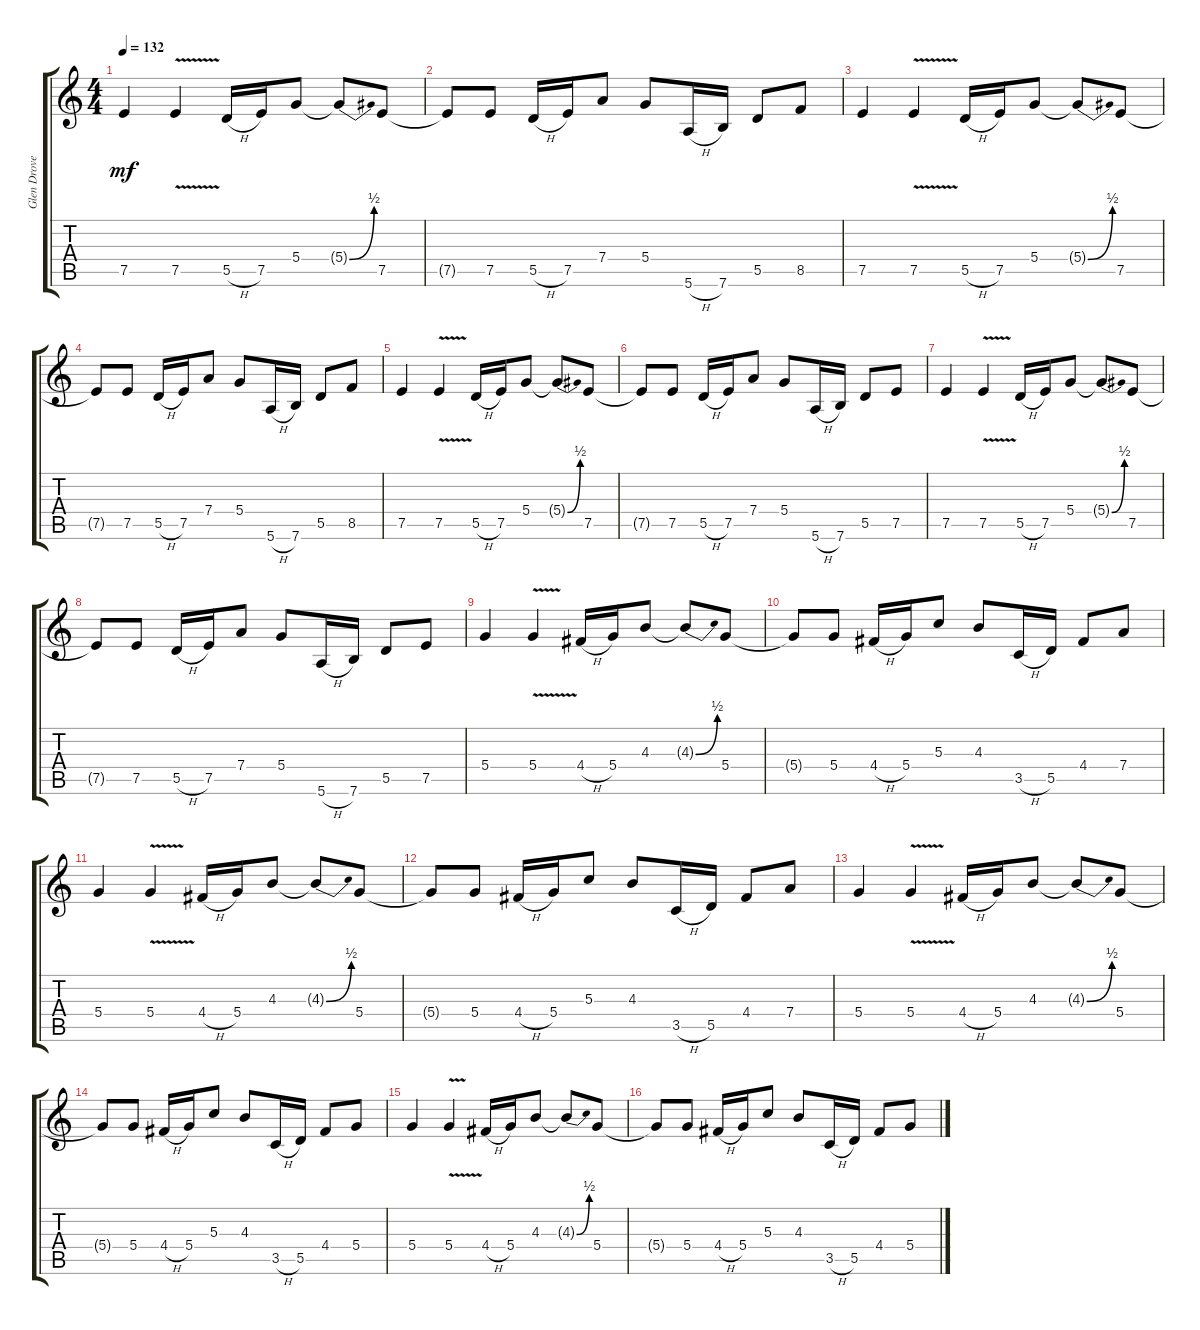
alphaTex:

\track ("Glen Drover" "Glen Drove") {instrument overdrivenguitar}
\staff {score tabs}
\tuning (E4 B3 G3 D3 A2 E2) {hide}
\ts (4 4)
\tempo 132
\clef g2
\ks c
7.5.4{dy mf} 7.5{v}.4 5.5{h}.16 7.5.16 5.4.8 5.4{be (bend 0 0 60 2) t}.8 7.5.8 |
7.5{t}.8 7.5.8 5.5{h}.16 7.5.16 7.4.8 5.4.8 5.6{h}.16 7.6.16 5.5.8 8.5.8 |
7.5.4 7.5{v}.4 5.5{h}.16 7.5.16 5.4.8 5.4{be (bend 0 0 60 2) t}.8 7.5.8 |
7.5{t}.8 7.5.8 5.5{h}.16 7.5.16 7.4.8 5.4.8 5.6{h}.16 7.6.16 5.5.8 8.5.8 |
7.5.4 7.5{v}.4 5.5{h}.16 7.5.16 5.4.8 5.4{be (bend 0 0 60 2) t}.8 7.5.8 |
7.5{t}.8 7.5.8 5.5{h}.16 7.5.16 7.4.8 5.4.8 5.6{h}.16 7.6.16 5.5.8 7.5.8 |
7.5.4 7.5{v}.4 5.5{h}.16 7.5.16 5.4.8 5.4{be (bend 0 0 60 2) t}.8 7.5.8 |
7.5{t}.8 7.5.8 5.5{h}.16 7.5.16 7.4.8 5.4.8 5.6{h}.16 7.6.16 5.5.8 7.5.8 |
5.4.4 5.4{v}.4 4.4{h}.16 5.4.16 4.3.8 4.3{be (bend 0 0 60 2) t}.8 5.4.8 |
5.4{t}.8 5.4.8 4.4{h}.16 5.4.16 5.3.8 4.3.8 3.5{h}.16 5.5.16 4.4.8 7.4.8 |
5.4.4 5.4{v}.4 4.4{h}.16 5.4.16 4.3.8 4.3{be (bend 0 0 60 2) t}.8 5.4.8 |
5.4{t}.8 5.4.8 4.4{h}.16 5.4.16 5.3.8 4.3.8 3.5{h}.16 5.5.16 4.4.8 7.4.8 |
5.4.4 5.4{v}.4 4.4{h}.16 5.4.16 4.3.8 4.3{be (bend 0 0 60 2) t}.8 5.4.8 |
5.4{t}.8 5.4.8 4.4{h}.16 5.4.16 5.3.8 4.3.8 3.5{h}.16 5.5.16 4.4.8 5.4.8 |
5.4.4 5.4{v}.4 4.4{h}.16 5.4.16 4.3.8 4.3{be (bend 0 0 60 2) t}.8 5.4.8 |
5.4{t}.8 5.4.8 4.4{h}.16 5.4.16 5.3.8 4.3.8 3.5{h}.16 5.5.16 4.4.8 5.4.8
